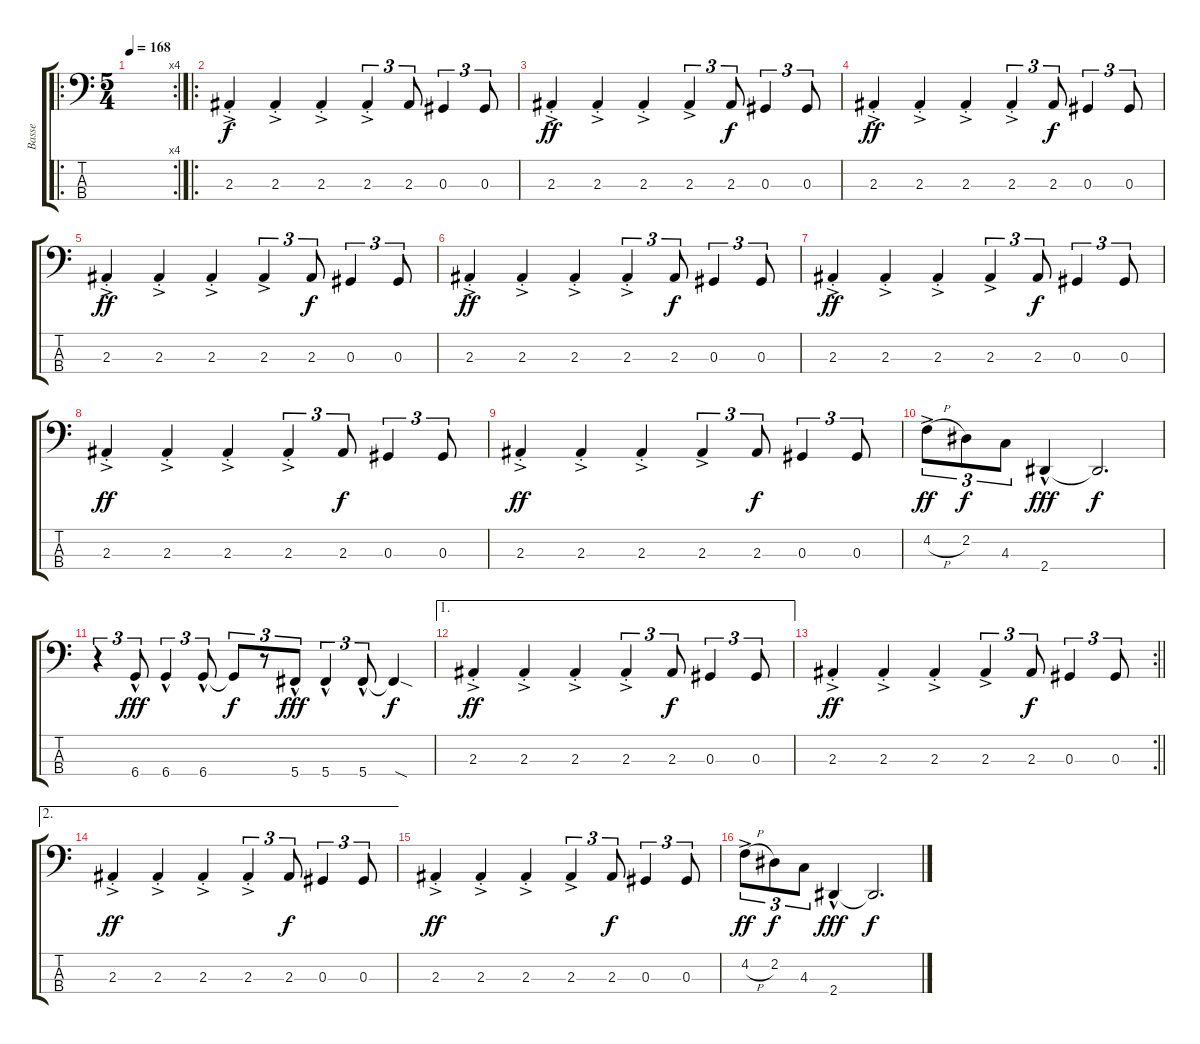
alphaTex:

\track ("Basse" "Basse") {instrument electricbasspick}
\staff {score tabs}
\tuning (Gb2 Db2 Ab1 Db1) {hide}
\ro
\rc 4
\ts (5 4)
\tempo 168
\clef f4
\ks c
|
\ro
2.3{ac st}.4 2.3{ac st}.4 2.3{ac st}.4 2.3{ac st}.4{tu (3 2)} 2.3.8{tu (3 2) dy f} 0.3.4{tu (3 2)} 0.3.8{tu (3 2)} |
2.3{ac st}.4{dy ff} 2.3{ac st}.4 2.3{ac st}.4 2.3{ac}.4{tu (3 2)} 2.3.8{tu (3 2) dy f} 0.3.4{tu (3 2)} 0.3.8{tu (3 2)} |
2.3{ac st}.4{dy ff} 2.3{ac st}.4 2.3{ac st}.4 2.3{ac st}.4{tu (3 2)} 2.3.8{tu (3 2) dy f} 0.3.4{tu (3 2)} 0.3.8{tu (3 2)} |
2.3{ac st}.4{dy ff} 2.3{ac st}.4 2.3{ac st}.4 2.3{ac}.4{tu (3 2)} 2.3.8{tu (3 2) dy f} 0.3.4{tu (3 2)} 0.3.8{tu (3 2)} |
2.3{ac st}.4{dy ff} 2.3{ac st}.4 2.3{ac st}.4 2.3{ac st}.4{tu (3 2)} 2.3.8{tu (3 2) dy f} 0.3.4{tu (3 2)} 0.3.8{tu (3 2)} |
2.3{ac st}.4{dy ff} 2.3{ac st}.4 2.3{ac st}.4 2.3{ac}.4{tu (3 2)} 2.3.8{tu (3 2) dy f} 0.3.4{tu (3 2)} 0.3.8{tu (3 2)} |
2.3{ac st}.4{dy ff} 2.3{ac st}.4 2.3{ac st}.4 2.3{ac st}.4{tu (3 2)} 2.3.8{tu (3 2) dy f} 0.3.4{tu (3 2)} 0.3.8{tu (3 2)} |
2.3{ac st}.4{dy ff} 2.3{ac st}.4 2.3{ac st}.4 2.3{ac}.4{tu (3 2)} 2.3.8{tu (3 2) dy f} 0.3.4{tu (3 2)} 0.3.8{tu (3 2)} |
4.2{h ac}.8{tu (3 2) dy ff} 2.2.8{tu (3 2) dy f} 4.3.8{tu (3 2)} 2.4{hac}.4{dy fff} 2.4{t}.2{d dy f} |
r.4{tu (3 2)} 6.4{hac}.8{tu (3 2) dy fff} 6.4{hac}.4{tu (3 2)} 6.4{hac}.8{tu (3 2)} 6.4{t}.8{tu (3 2) dy f} r.8{tu (3 2)} 5.4{hac}.8{tu (3 2) dy fff} 5.4{hac}.4{tu (3 2)} 5.4{hac}.8{tu (3 2)} 5.4{sod t}.4{dy f} |
\ae 1
2.3{ac st}.4{dy ff} 2.3{ac st}.4 2.3{ac st}.4 2.3{ac st}.4{tu (3 2)} 2.3.8{tu (3 2) dy f} 0.3.4{tu (3 2)} 0.3.8{tu (3 2)} |
\rc 2
\barLineRight lightlight
2.3{ac st}.4{dy ff} 2.3{ac st}.4 2.3{ac st}.4 2.3{ac}.4{tu (3 2)} 2.3.8{tu (3 2) dy f} 0.3.4{tu (3 2)} 0.3.8{tu (3 2)} |
\ae 2
2.3{ac st}.4{dy ff} 2.3{ac st}.4 2.3{ac st}.4 2.3{ac st}.4{tu (3 2)} 2.3.8{tu (3 2) dy f} 0.3.4{tu (3 2)} 0.3.8{tu (3 2)} |
2.3{ac st}.4{dy ff} 2.3{ac st}.4 2.3{ac st}.4 2.3{ac}.4{tu (3 2)} 2.3.8{tu (3 2) dy f} 0.3.4{tu (3 2)} 0.3.8{tu (3 2)} |
4.2{h ac}.8{tu (3 2) dy ff} 2.2.8{tu (3 2) dy f} 4.3.8{tu (3 2)} 2.4{hac}.4{dy fff} 2.4{t}.2{d dy f}
